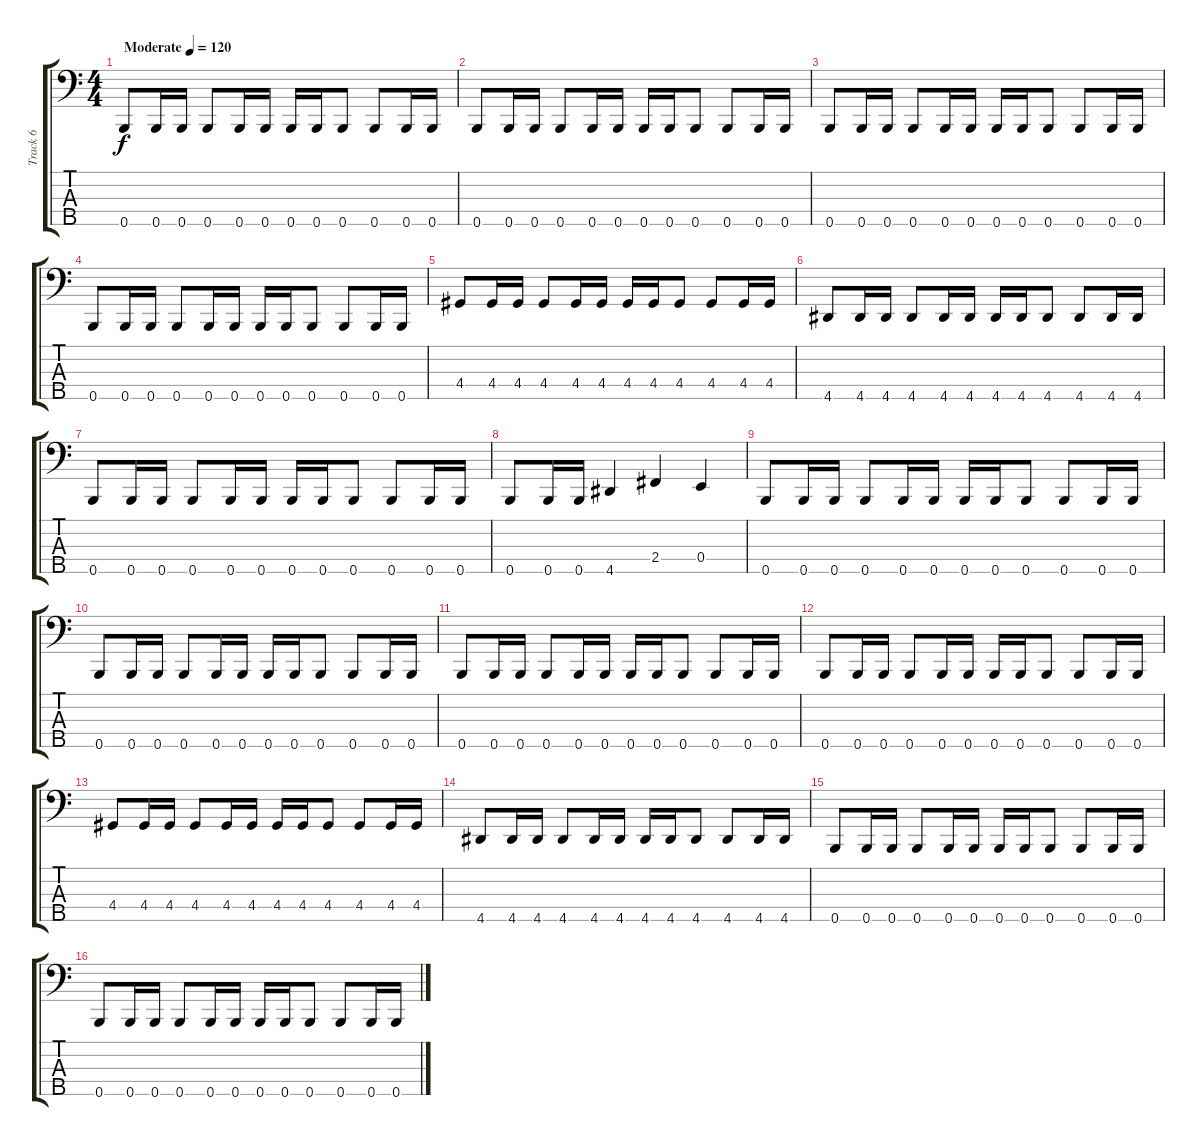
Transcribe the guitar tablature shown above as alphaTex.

\track ("Track 6" "Track 6") {instrument electricbassfinger}
\staff {score tabs}
\tuning (G2 D2 A1 E1 B0) {hide}
\ts (4 4)
\tempo (120 "Moderate")
\clef f4
\ks c
0.5.8{dy f instrument electricbassfinger} 0.5.16 0.5.16 0.5.8 0.5.16 0.5.16 0.5.16 0.5.16 0.5.8 0.5.8 0.5.16 0.5.16 |
0.5.8 0.5.16 0.5.16 0.5.8 0.5.16 0.5.16 0.5.16 0.5.16 0.5.8 0.5.8 0.5.16 0.5.16 |
0.5.8 0.5.16 0.5.16 0.5.8 0.5.16 0.5.16 0.5.16 0.5.16 0.5.8 0.5.8 0.5.16 0.5.16 |
0.5.8 0.5.16 0.5.16 0.5.8 0.5.16 0.5.16 0.5.16 0.5.16 0.5.8 0.5.8 0.5.16 0.5.16 |
4.4.8 4.4.16 4.4.16 4.4.8 4.4.16 4.4.16 4.4.16 4.4.16 4.4.8 4.4.8 4.4.16 4.4.16 |
4.5.8 4.5.16 4.5.16 4.5.8 4.5.16 4.5.16 4.5.16 4.5.16 4.5.8 4.5.8 4.5.16 4.5.16 |
0.5.8 0.5.16 0.5.16 0.5.8 0.5.16 0.5.16 0.5.16 0.5.16 0.5.8 0.5.8 0.5.16 0.5.16 |
0.5.8 0.5.16 0.5.16 4.5.4 2.4.4 0.4.4 |
0.5.8 0.5.16 0.5.16 0.5.8 0.5.16 0.5.16 0.5.16 0.5.16 0.5.8 0.5.8 0.5.16 0.5.16 |
0.5.8 0.5.16 0.5.16 0.5.8 0.5.16 0.5.16 0.5.16 0.5.16 0.5.8 0.5.8 0.5.16 0.5.16 |
0.5.8 0.5.16 0.5.16 0.5.8 0.5.16 0.5.16 0.5.16 0.5.16 0.5.8 0.5.8 0.5.16 0.5.16 |
0.5.8 0.5.16 0.5.16 0.5.8 0.5.16 0.5.16 0.5.16 0.5.16 0.5.8 0.5.8 0.5.16 0.5.16 |
4.4.8 4.4.16 4.4.16 4.4.8 4.4.16 4.4.16 4.4.16 4.4.16 4.4.8 4.4.8 4.4.16 4.4.16 |
4.5.8 4.5.16 4.5.16 4.5.8 4.5.16 4.5.16 4.5.16 4.5.16 4.5.8 4.5.8 4.5.16 4.5.16 |
0.5.8 0.5.16 0.5.16 0.5.8 0.5.16 0.5.16 0.5.16 0.5.16 0.5.8 0.5.8 0.5.16 0.5.16 |
0.5.8 0.5.16 0.5.16 0.5.8 0.5.16 0.5.16 0.5.16 0.5.16 0.5.8 0.5.8 0.5.16 0.5.16
